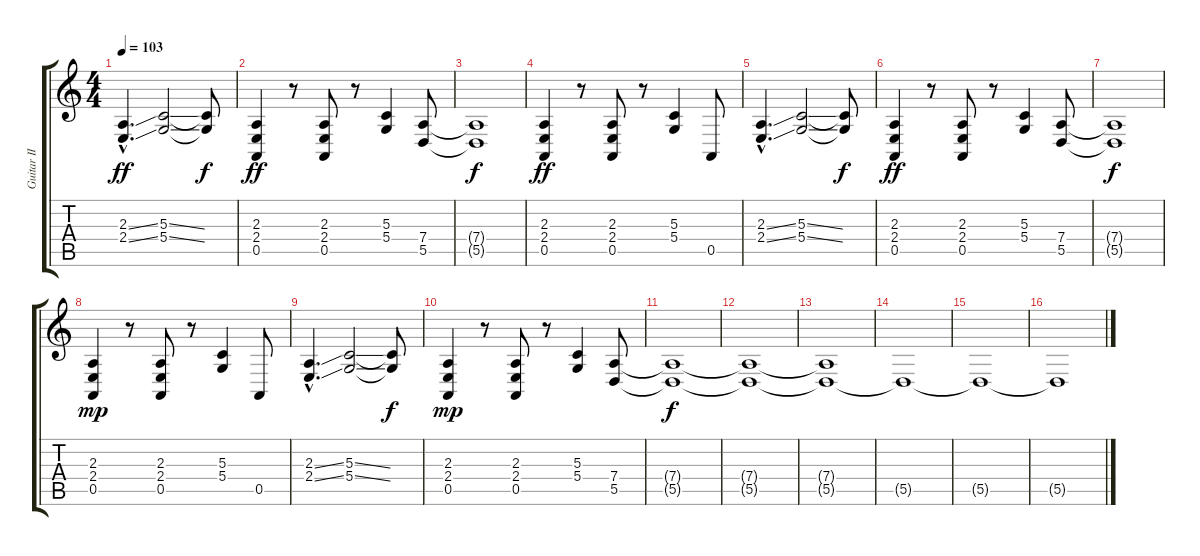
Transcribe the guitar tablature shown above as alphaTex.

\track ("Guitar II" "Guitar II") {instrument synthstrings1}
\staff {score tabs}
\tuning (E4 B3 G3 D3 A2 E2) {hide}
\ts (4 4)
\tempo 103
\clef g2
\ks c
(2.3{ss hac} 2.4{ss hac}).4{d dy ff} (5.3{ss} 5.4{ss}).2 (5.3{t} 5.4{t}).8{dy f} |
(2.3 2.4 0.5).4{dy ff} r.8 (2.3 2.4 0.5).8 r.8 (5.3 5.4).4 (7.4 5.5).8 |
(7.4{t} 5.5{t}).1{dy f} |
(2.3 2.4 0.5).4{dy ff} r.8 (2.3 2.4 0.5).8 r.8 (5.3 5.4).4 0.5.8 |
(2.3{ss hac} 2.4{ss hac}).4{d} (5.3{ss} 5.4{ss}).2 (5.3{t} 5.4{t}).8{dy f} |
(2.3 2.4 0.5).4{dy ff} r.8 (2.3 2.4 0.5).8 r.8 (5.3 5.4).4 (7.4 5.5).8 |
(7.4{t} 5.5{t}).1{dy f} |
(2.3 2.4 0.5).4{dy mp} r.8 (2.3 2.4 0.5).8 r.8 (5.3 5.4).4 0.5.8 |
(2.3{ss hac} 2.4{ss hac}).4{d} (5.3{ss} 5.4{ss}).2 (5.3{t} 5.4{t}).8{dy f} |
(2.3 2.4 0.5).4{dy mp} r.8 (2.3 2.4 0.5).8 r.8 (5.3 5.4).4 (7.4 5.5).8 |
(7.4{t} 5.5{t}).1{dy f} |
(7.4{t} 5.5{t}).1 |
(7.4{t} 5.5{t}).1 |
5.5{t}.1 |
5.5{t}.1 |
5.5{t}.1
